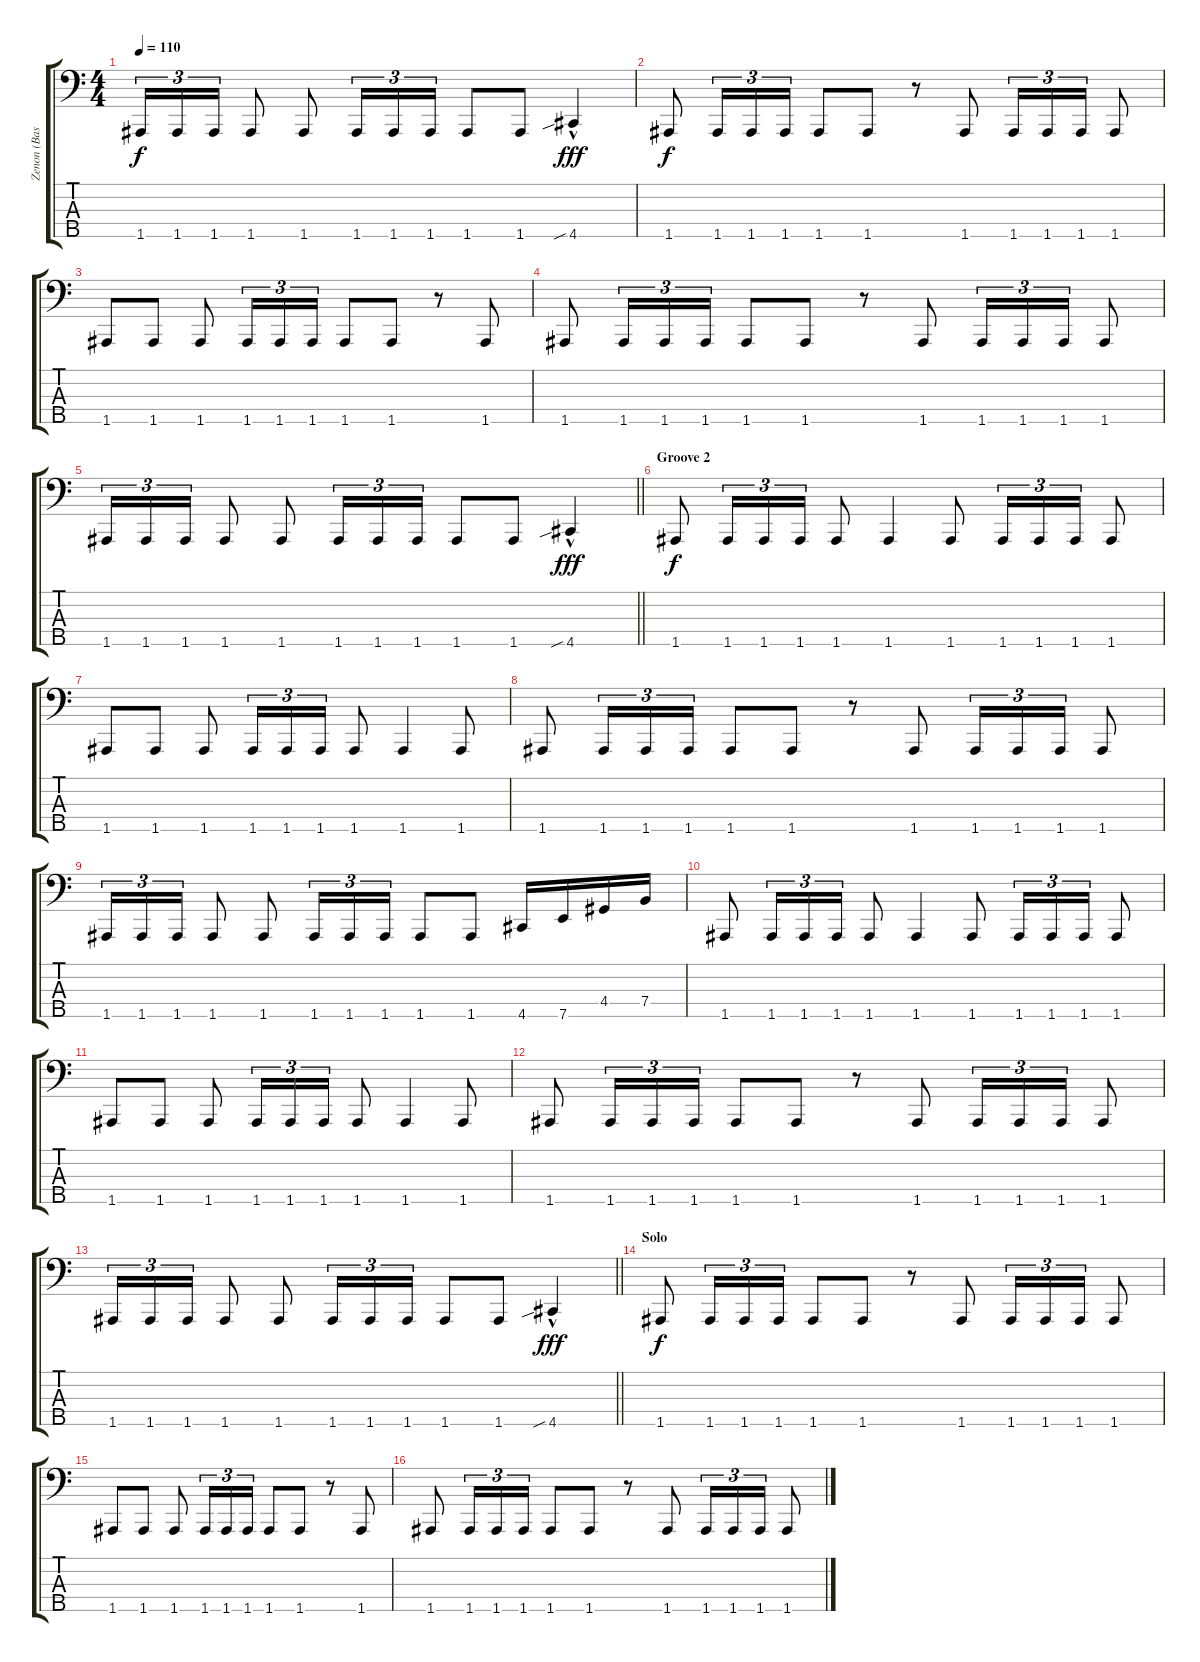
\track ("Zenon (Bass)" "Zenon (Bas") {instrument electricbasspick}
\staff {score tabs}
\tuning (G2 D2 A1 E1 A0) {hide}
\ts (4 4)
\tempo 110
\clef f4
\ks c
1.5.16{tu (3 2) dy f} 1.5.16{tu (3 2)} 1.5.16{tu (3 2)} 1.5.8 1.5.8 1.5.16{tu (3 2)} 1.5.16{tu (3 2)} 1.5.16{tu (3 2)} 1.5.8 1.5.8 4.5{sib hac}.4{dy fff} |
1.5.8{dy f} 1.5.16{tu (3 2)} 1.5.16{tu (3 2)} 1.5.16{tu (3 2)} 1.5.8 1.5.8 r.8 1.5.8 1.5.16{tu (3 2)} 1.5.16{tu (3 2)} 1.5.16{tu (3 2)} 1.5.8 |
1.5.8 1.5.8 1.5.8 1.5.16{tu (3 2)} 1.5.16{tu (3 2)} 1.5.16{tu (3 2)} 1.5.8 1.5.8 r.8 1.5.8 |
1.5.8 1.5.16{tu (3 2)} 1.5.16{tu (3 2)} 1.5.16{tu (3 2)} 1.5.8 1.5.8 r.8 1.5.8 1.5.16{tu (3 2)} 1.5.16{tu (3 2)} 1.5.16{tu (3 2)} 1.5.8 |
\barLineRight lightlight
1.5.16{tu (3 2)} 1.5.16{tu (3 2)} 1.5.16{tu (3 2)} 1.5.8 1.5.8 1.5.16{tu (3 2)} 1.5.16{tu (3 2)} 1.5.16{tu (3 2)} 1.5.8 1.5.8 4.5{sib hac}.4{dy fff} |
\section ("" "Groove 2")
1.5.8{dy f} 1.5.16{tu (3 2)} 1.5.16{tu (3 2)} 1.5.16{tu (3 2)} 1.5.8 1.5.4 1.5.8 1.5.16{tu (3 2)} 1.5.16{tu (3 2)} 1.5.16{tu (3 2)} 1.5.8 |
1.5.8 1.5.8 1.5.8 1.5.16{tu (3 2)} 1.5.16{tu (3 2)} 1.5.16{tu (3 2)} 1.5.8 1.5.4 1.5.8 |
1.5.8 1.5.16{tu (3 2)} 1.5.16{tu (3 2)} 1.5.16{tu (3 2)} 1.5.8 1.5.8 r.8 1.5.8 1.5.16{tu (3 2)} 1.5.16{tu (3 2)} 1.5.16{tu (3 2)} 1.5.8 |
1.5.16{tu (3 2)} 1.5.16{tu (3 2)} 1.5.16{tu (3 2)} 1.5.8 1.5.8 1.5.16{tu (3 2)} 1.5.16{tu (3 2)} 1.5.16{tu (3 2)} 1.5.8 1.5.8 4.5.16 7.5.16 4.4.16 7.4.16 |
1.5.8 1.5.16{tu (3 2)} 1.5.16{tu (3 2)} 1.5.16{tu (3 2)} 1.5.8 1.5.4 1.5.8 1.5.16{tu (3 2)} 1.5.16{tu (3 2)} 1.5.16{tu (3 2)} 1.5.8 |
1.5.8 1.5.8 1.5.8 1.5.16{tu (3 2)} 1.5.16{tu (3 2)} 1.5.16{tu (3 2)} 1.5.8 1.5.4 1.5.8 |
1.5.8 1.5.16{tu (3 2)} 1.5.16{tu (3 2)} 1.5.16{tu (3 2)} 1.5.8 1.5.8 r.8 1.5.8 1.5.16{tu (3 2)} 1.5.16{tu (3 2)} 1.5.16{tu (3 2)} 1.5.8 |
\barLineRight lightlight
1.5.16{tu (3 2)} 1.5.16{tu (3 2)} 1.5.16{tu (3 2)} 1.5.8 1.5.8 1.5.16{tu (3 2)} 1.5.16{tu (3 2)} 1.5.16{tu (3 2)} 1.5.8 1.5.8 4.5{sib hac}.4{dy fff} |
\section ("" "Solo")
1.5.8{dy f} 1.5.16{tu (3 2)} 1.5.16{tu (3 2)} 1.5.16{tu (3 2)} 1.5.8 1.5.8 r.8 1.5.8 1.5.16{tu (3 2)} 1.5.16{tu (3 2)} 1.5.16{tu (3 2)} 1.5.8 |
1.5.8 1.5.8 1.5.8 1.5.16{tu (3 2)} 1.5.16{tu (3 2)} 1.5.16{tu (3 2)} 1.5.8 1.5.8 r.8 1.5.8 |
1.5.8 1.5.16{tu (3 2)} 1.5.16{tu (3 2)} 1.5.16{tu (3 2)} 1.5.8 1.5.8 r.8 1.5.8 1.5.16{tu (3 2)} 1.5.16{tu (3 2)} 1.5.16{tu (3 2)} 1.5.8
